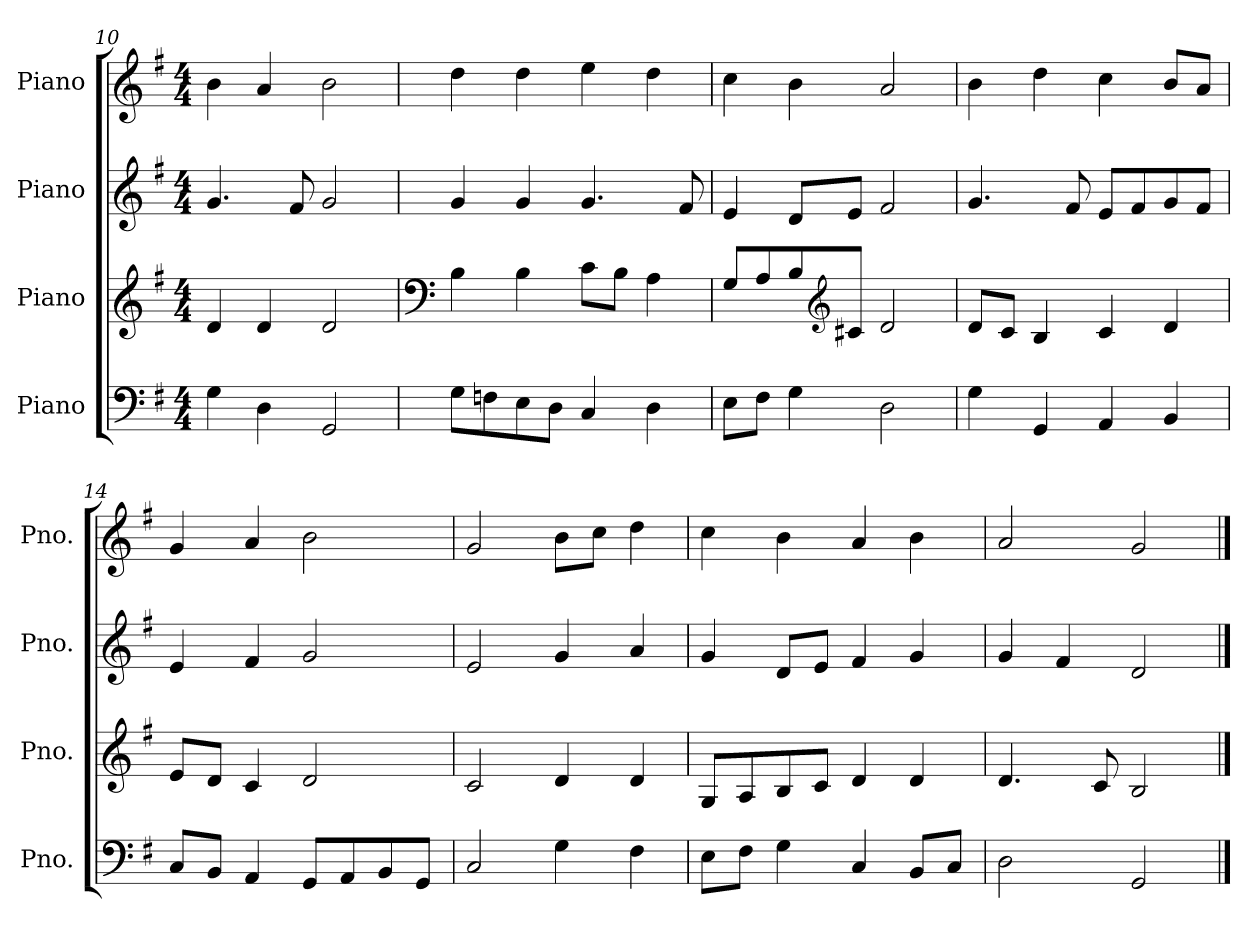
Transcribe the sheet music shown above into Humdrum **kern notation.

**kern	**kern	**kern	**kern
*part4	*part3	*part2	*part1
*staff4	*staff3	*staff2	*staff1
*I"Piano	*I"Piano	*I"Piano	*I"Piano
*I'Pno.	*I'Pno.	*I'Pno.	*I'Pno.
*clefF4	*clefG2	*clefG2	*clefG2
*k[f#]	*k[f#]	*k[f#]	*k[f#]
*M4/4	*M4/4	*M4/4	*M4/4
=10	=10	=10	=10
4G\	4d/	4.g/	4b\
4D\	4d/	.	4a/
.	.	8f#/	.
2GG/	2d/	2g/	2b\
=11	=11	=11	=11
*	*clefF4	*	*
8G\L	4B\	4g/	4dd\
8Fn\	.	.	.
8E\	4B\	4g/	4dd\
8D\J	.	.	.
4C/	8c\L	4.g/	4ee\
.	8B\J	.	.
4D\	4A\	.	4dd\
.	.	8f#/	.
=12	=12	=12	=12
8E\L	8G/L	4e/	4cc\
8F#\J	8A/	.	.
4G\	8B/	8d/L	4b\
*	*clefG2	*	*
.	8c#X/J	8e/J	.
2D\	2d/	2f#/	2a/
!!LO:LB:g=z
=13	=13	=13	=13
4G\	8d/L	4.g/	4b\
.	8c/J	.	.
4GG/	4B/	.	4dd\
.	.	8f#/	.
4AA/	4c/	8e/L	4cc\
.	.	8f#/	.
4BB/	4d/	8g/	8b/L
.	.	8f#/J	8a/J
=14	=14	=14	=14
8C/L	8e/L	4e/	4g/
8BB/J	8d/J	.	.
4AA/	4c/	4f#/	4a/
8GG/L	2d/	2g/	2b\
8AA/	.	.	.
8BB/	.	.	.
8GG/J	.	.	.
=15	=15	=15	=15
2C/	2c/	2e/	2g/
4G\	4d/	4g/	8b\L
.	.	.	8cc\J
4F#\	4d/	4a/	4dd\
=16	=16	=16	=16
8E\L	8G/L	4g/	4cc\
8F#\J	8A/	.	.
4G\	8B/	8d/L	4b\
.	8c/J	8e/J	.
4C/	4d/	4f#/	4a/
8BB/L	4d/	4g/	4b\
8C/J	.	.	.
=17	=17	=17	=17
2D\	4.d/	4g/	2a/
.	.	4f#/	.
.	8c/	.	.
2GG/	2B/	2d/	2g/
==	==	==	==
*-	*-	*-	*-
